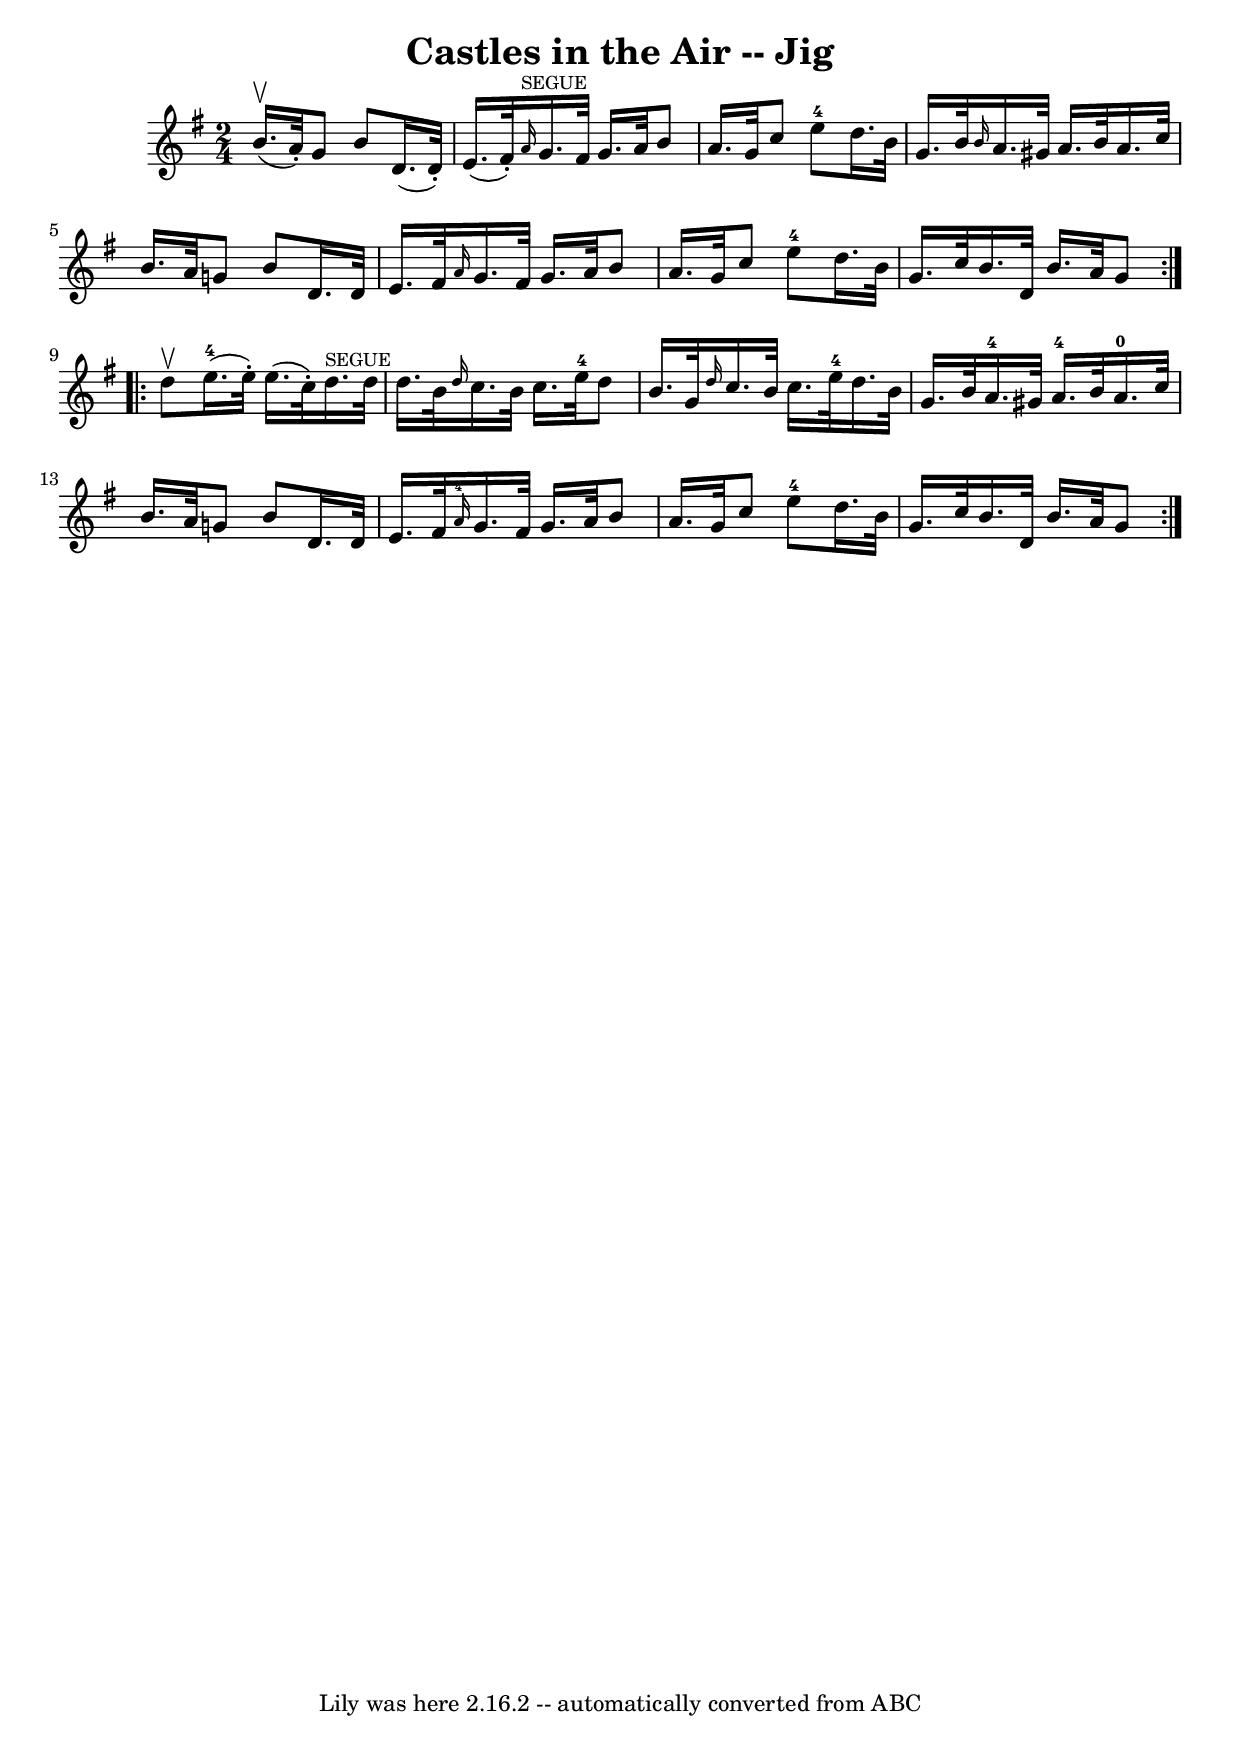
\version "2.7.40"
\include "Mammoth.ily"
\header {
	%% book = "Ryan's Mammoth Collection"
	crossRefNumber = "1"
	footnotes = "\\\\114 639"
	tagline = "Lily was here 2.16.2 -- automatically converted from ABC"
	title = "Castles in the Air -- Jig"
}
voicedefault =  {


\repeat volta 2 {
\time 2/4 \key g \major b'16.^\upbow(a'32 -.) |
 g'8 b'8   
 d'16. (d'32 -.) e'16. (fis'32 -.)   |
   \grace { a'16 
^\segue } g'16. fis'32 g'16. a'32 b'8 a'16. g'32    
|
 c''8 e''8-4 d''16. b'32 g'16. b'32    |
 
\grace { b'16  } a'16. gis'32 a'16. b'32 a'16. c''32    
b'16. a'32    |
 g'!8 b'8 d'16. d'32 e'16. fis'32   
 |
 \grace { a'16  } g'16. fis'32 g'16. a'32 b'8    
a'16. g'32    |
 c''8 e''8-4 d''16. b'32 g'16.    
c''32    |
 b'16. d'32 b'16. a'32 g'8  }     
\repeat volta 2 { d''8^\upbow |
 e''16.-4(e''32 -.)   
e''16. (c''32 -.) d''16.^\segue d''32 d''16. b'32    
|
 \grace { d''16  } c''16. b'32 c''16. e''32-4 d''8   
 b'16. g'32    |
     \grace { d''16  } c''16. b'32 c''16.  
 e''32-4 d''16. b'32 g'16. b'32    |
 a'16.-4   
gis'32 a'16.-4 b'32 a'16.-0 c''32 b'16. a'32    
|
 g'!8 b'8 d'16. d'32 e'16. fis'32    |
   
\grace { a'16-4 } g'16. fis'32 g'16. a'32 b'8 a'16.    
g'32    |
 c''8 e''8-4 d''16. b'32 g'16. c''32    
|
 b'16. d'32 b'16. a'32 g'8    }   
}

\score{
    <<

	\context Staff="default"
	{
	    \voicedefault 
	}

    >>
	\layout {
	}
	\midi {}
}
